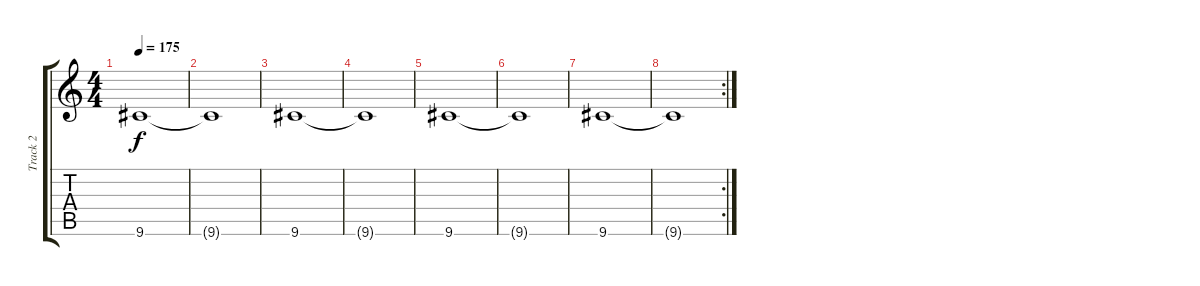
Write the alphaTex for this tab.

\track ("Track 2" "Track 2") {instrument electricguitarclean}
\staff {score tabs}
\tuning (E4 B3 G3 D3 A2 E2) {hide}
\ts (4 4)
\tempo 175
\clef g2
\ks c
9.6.1{dy f} |
9.6{t}.1 |
9.6.1 |
9.6{t}.1 |
9.6.1 |
9.6{t}.1 |
9.6.1 |
\rc 2
9.6{t}.1
